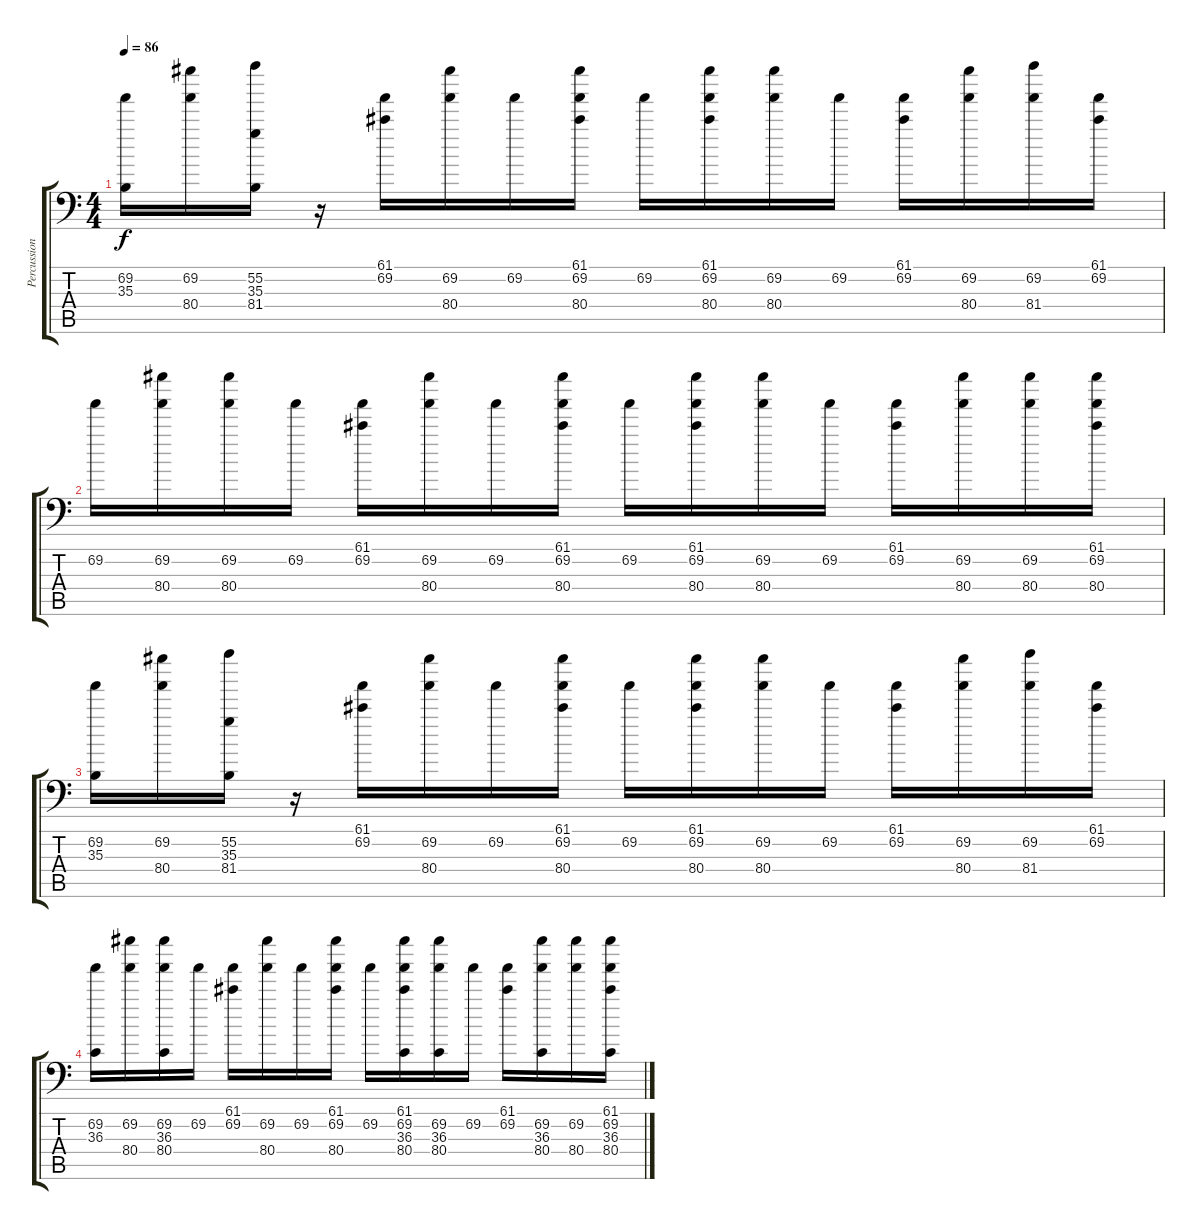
\track ("Percussion" "Percussion") {instrument acousticgrandpiano}
\staff {score tabs}
\tuning (C-1 C-1 C-1 C-1 C-1 C-1) {hide}
\ts (4 4)
\tempo 86
\clef f4
\ks c
(69.2 35.3).16{dy f} (69.2 80.4).16 (55.2 35.3 81.4).16 r.16 (61.1 69.2).16 (69.2 80.4).16 69.2.16 (61.1 69.2 80.4).16 69.2.16 (61.1 69.2 80.4).16 (69.2 80.4).16 69.2.16 (61.1 69.2).16 (69.2 80.4).16 (69.2 81.4).16 (61.1 69.2).16 |
69.2.16 (69.2 80.4).16 (69.2 80.4).16 69.2.16 (61.1 69.2).16 (69.2 80.4).16 69.2.16 (61.1 69.2 80.4).16 69.2.16 (61.1 69.2 80.4).16 (69.2 80.4).16 69.2.16 (61.1 69.2).16 (69.2 80.4).16 (69.2 80.4).16 (61.1 69.2 80.4).16 |
(69.2 35.3).16 (69.2 80.4).16 (55.2 35.3 81.4).16 r.16 (61.1 69.2).16 (69.2 80.4).16 69.2.16 (61.1 69.2 80.4).16 69.2.16 (61.1 69.2 80.4).16 (69.2 80.4).16 69.2.16 (61.1 69.2).16 (69.2 80.4).16 (69.2 81.4).16 (61.1 69.2).16 |
(69.2 36.3).16 (69.2 80.4).16 (69.2 36.3 80.4).16 69.2.16 (61.1 69.2).16 (69.2 80.4).16 69.2.16 (61.1 69.2 80.4).16 69.2.16 (61.1 69.2 36.3 80.4).16 (69.2 36.3 80.4).16 69.2.16 (61.1 69.2).16 (69.2 36.3 80.4).16 (69.2 80.4).16 (61.1 69.2 36.3 80.4).16
